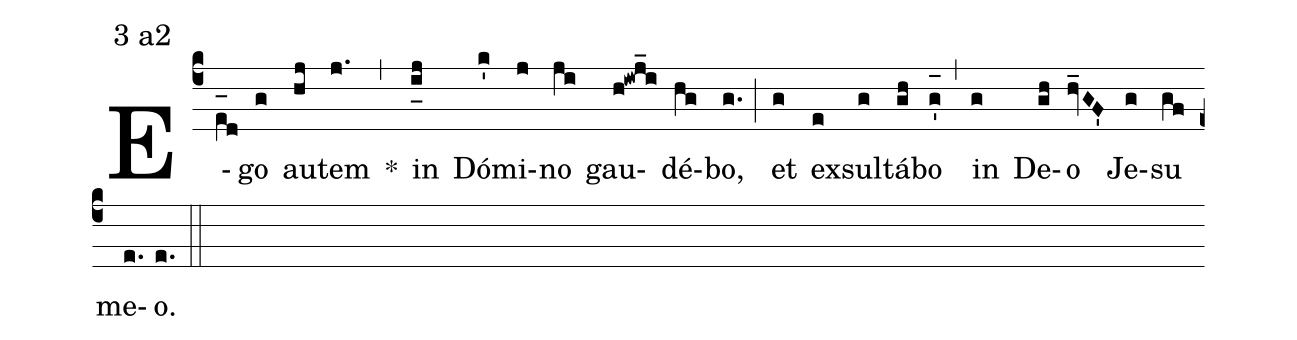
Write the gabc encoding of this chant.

mode:3 a2;
%%
(c4) E(e_[oh:h][ll:1]d)go(g) au(hj)tem(j.) *(,) in(i_[uh:l]j) Dó(k')mi(j)no(ji) gau(h!iwj_i)dé(hg)bo,(g.) (;) et(g) ex(e)sul(g)tá(gh)bo(g'_[oh:h]) (,) in(g) De(gh)o(hv_GF') Je(g)su(gf) me(e.)o.(e.) (::)
